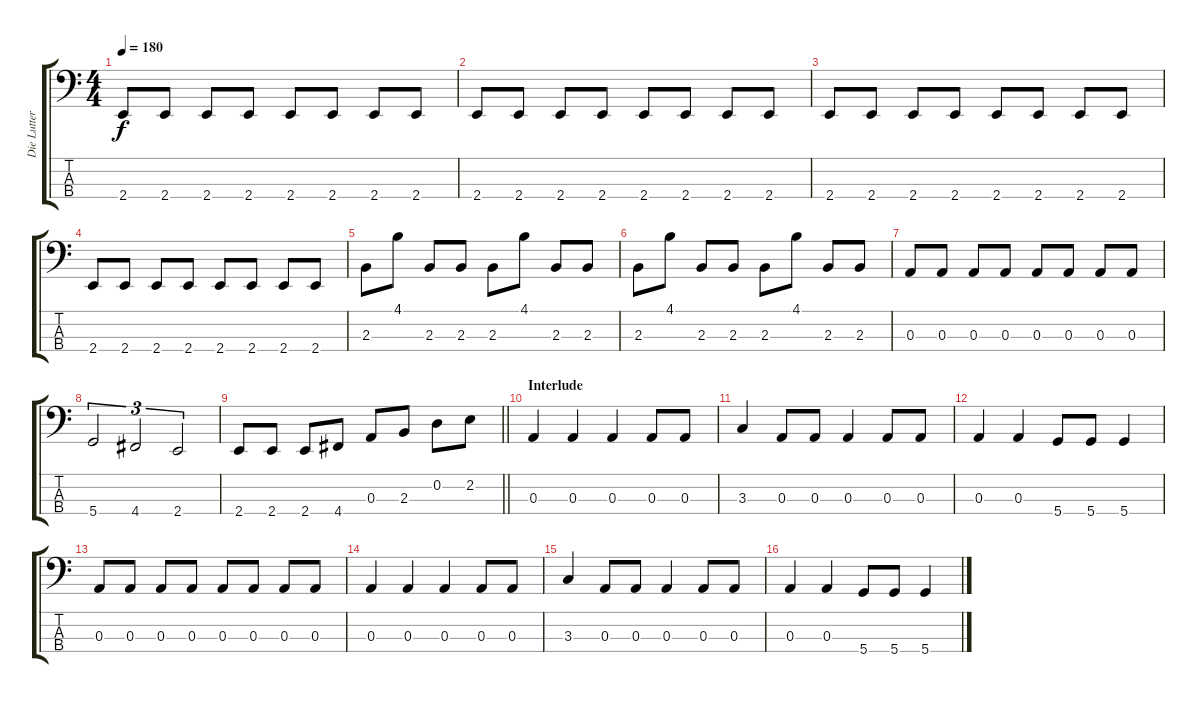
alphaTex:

\track ("Die Lutter" "Die Lutter") {instrument electricbasspick}
\staff {score tabs}
\tuning (G2 D2 A1 D1) {hide}
\ts (4 4)
\tempo 180
\clef f4
\ks c
2.4.8{dy f} 2.4.8 2.4.8 2.4.8 2.4.8 2.4.8 2.4.8 2.4.8 |
2.4.8 2.4.8 2.4.8 2.4.8 2.4.8 2.4.8 2.4.8 2.4.8 |
2.4.8 2.4.8 2.4.8 2.4.8 2.4.8 2.4.8 2.4.8 2.4.8 |
2.4.8 2.4.8 2.4.8 2.4.8 2.4.8 2.4.8 2.4.8 2.4.8 |
2.3.8 4.1.8 2.3.8 2.3.8 2.3.8 4.1.8 2.3.8 2.3.8 |
2.3.8 4.1.8 2.3.8 2.3.8 2.3.8 4.1.8 2.3.8 2.3.8 |
0.3.8 0.3.8 0.3.8 0.3.8 0.3.8 0.3.8 0.3.8 0.3.8 |
5.4.2{tu (3 2)} 4.4.2{tu (3 2)} 2.4.2{tu (3 2)} |
\barLineRight lightlight
2.4.8 2.4.8 2.4.8 4.4.8 0.3.8 2.3.8 0.2.8 2.2.8 |
\section ("" "Interlude")
0.3.4 0.3.4 0.3.4 0.3.8 0.3.8 |
3.3.4 0.3.8 0.3.8 0.3.4 0.3.8 0.3.8 |
0.3.4 0.3.4 5.4.8 5.4.8 5.4.4 |
0.3.8 0.3.8 0.3.8 0.3.8 0.3.8 0.3.8 0.3.8 0.3.8 |
0.3.4 0.3.4 0.3.4 0.3.8 0.3.8 |
3.3.4 0.3.8 0.3.8 0.3.4 0.3.8 0.3.8 |
0.3.4 0.3.4 5.4.8 5.4.8 5.4.4
